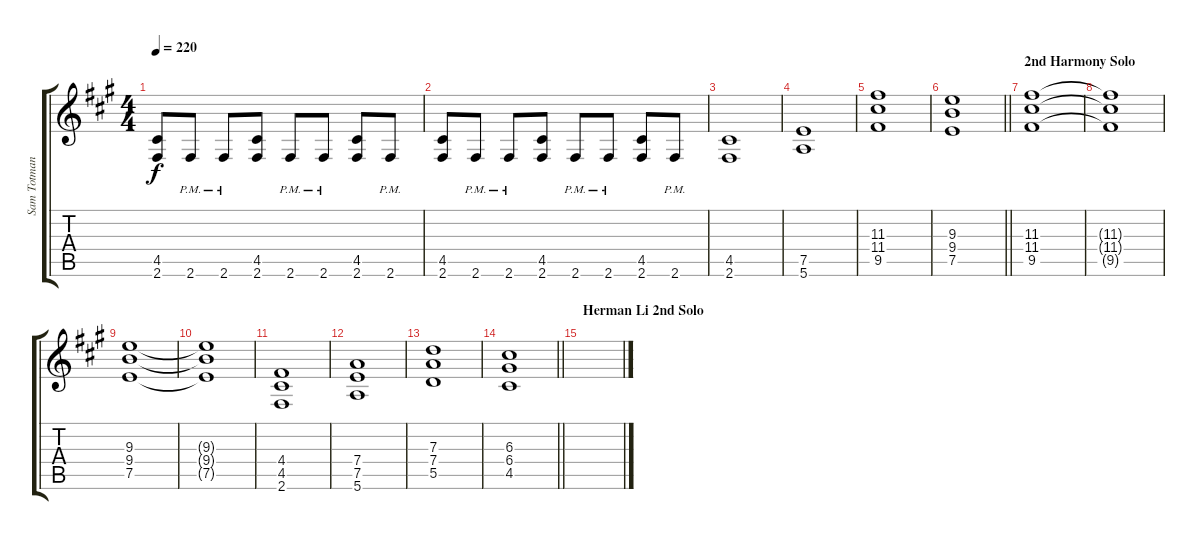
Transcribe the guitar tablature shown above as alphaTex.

\track ("Sam Totman II" "Sam Totman") {instrument distortionguitar}
\staff {score tabs}
\tuning (E4 B3 G3 D3 A2 E2) {hide}
\ts (4 4)
\tempo 220
\clef g2
\ks a
(4.5 2.6).8{dy f} 2.6{pm}.8 2.6{pm}.8 (4.5 2.6).8 2.6{pm}.8 2.6{pm}.8 (4.5 2.6).8 2.6{pm}.8 |
(4.5 2.6).8 2.6{pm}.8 2.6{pm}.8 (4.5 2.6).8 2.6{pm}.8 2.6{pm}.8 (4.5 2.6).8 2.6{pm}.8 |
(4.5 2.6).1 |
(7.5 5.6).1 |
(11.3 11.4 9.5).1 |
\barLineRight lightlight
(9.3 9.4 7.5).1 |
\section ("" "2nd Harmony Solo")
(11.3 11.4 9.5).1 |
(11.3{t} 11.4{t} 9.5{t}).1 |
(9.3 9.4 7.5).1 |
(9.3{t} 9.4{t} 7.5{t}).1 |
(4.4 4.5 2.6).1 |
(7.4 7.5 5.6).1 |
(7.3 7.4 5.5).1 |
\barLineRight lightlight
(6.3 6.4 4.5).1 |
\section ("" "Herman Li 2nd Solo")
